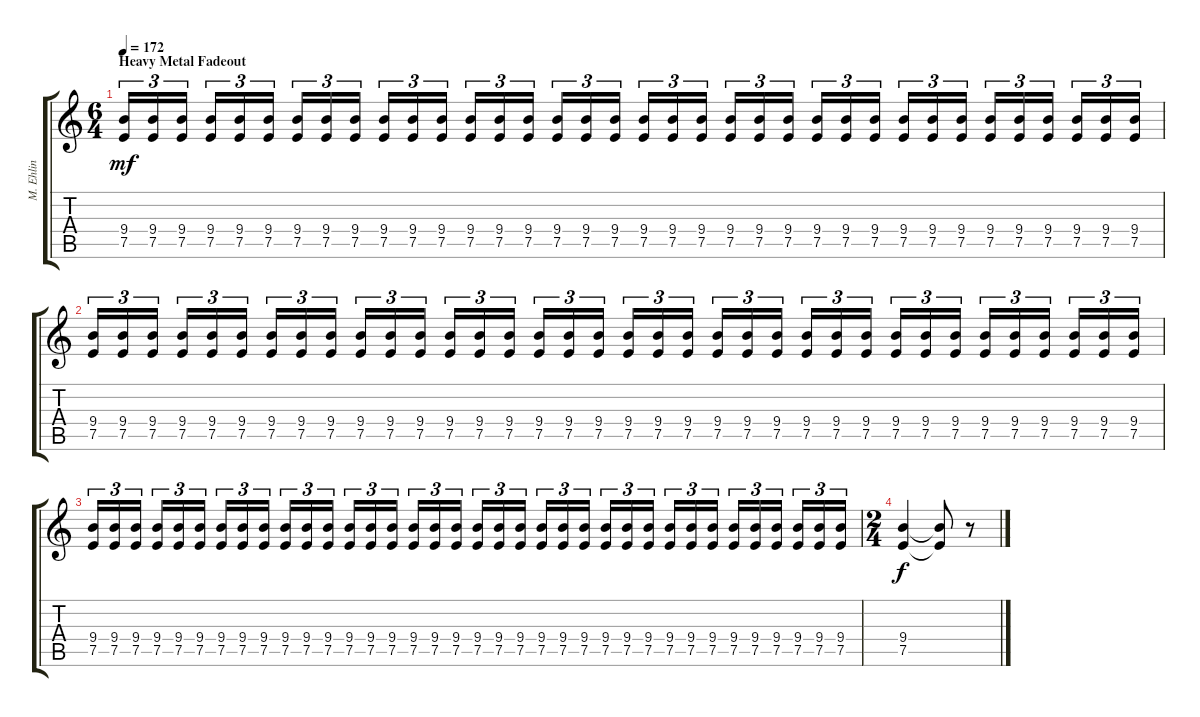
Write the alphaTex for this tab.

\track ("M. Ehlin" "M. Ehlin") {instrument overdrivenguitar}
\staff {score tabs}
\tuning (E4 B3 G3 D3 A2 E2) {hide}
\ts (6 4)
\section ("" "Heavy Metal Fadeout")
\tempo 172
\clef g2
\ks c
(9.4 7.5).16{tu (3 2) dy mf} (9.4 7.5).16{tu (3 2)} (9.4 7.5).16{tu (3 2)} (9.4 7.5).16{tu (3 2)} (9.4 7.5).16{tu (3 2)} (9.4 7.5).16{tu (3 2)} (9.4 7.5).16{tu (3 2)} (9.4 7.5).16{tu (3 2)} (9.4 7.5).16{tu (3 2)} (9.4 7.5).16{tu (3 2)} (9.4 7.5).16{tu (3 2)} (9.4 7.5).16{tu (3 2)} (9.4 7.5).16{tu (3 2)} (9.4 7.5).16{tu (3 2)} (9.4 7.5).16{tu (3 2)} (9.4 7.5).16{tu (3 2)} (9.4 7.5).16{tu (3 2)} (9.4 7.5).16{tu (3 2)} (9.4 7.5).16{tu (3 2)} (9.4 7.5).16{tu (3 2)} (9.4 7.5).16{tu (3 2)} (9.4 7.5).16{tu (3 2)} (9.4 7.5).16{tu (3 2)} (9.4 7.5).16{tu (3 2)} (9.4 7.5).16{tu (3 2)} (9.4 7.5).16{tu (3 2)} (9.4 7.5).16{tu (3 2)} (9.4 7.5).16{tu (3 2)} (9.4 7.5).16{tu (3 2)} (9.4 7.5).16{tu (3 2)} (9.4 7.5).16{tu (3 2)} (9.4 7.5).16{tu (3 2)} (9.4 7.5).16{tu (3 2)} (9.4 7.5).16{tu (3 2)} (9.4 7.5).16{tu (3 2)} (9.4 7.5).16{tu (3 2)} |
(9.4 7.5).16{tu (3 2)} (9.4 7.5).16{tu (3 2)} (9.4 7.5).16{tu (3 2)} (9.4 7.5).16{tu (3 2)} (9.4 7.5).16{tu (3 2)} (9.4 7.5).16{tu (3 2)} (9.4 7.5).16{tu (3 2)} (9.4 7.5).16{tu (3 2)} (9.4 7.5).16{tu (3 2)} (9.4 7.5).16{tu (3 2)} (9.4 7.5).16{tu (3 2)} (9.4 7.5).16{tu (3 2)} (9.4 7.5).16{tu (3 2)} (9.4 7.5).16{tu (3 2)} (9.4 7.5).16{tu (3 2)} (9.4 7.5).16{tu (3 2)} (9.4 7.5).16{tu (3 2)} (9.4 7.5).16{tu (3 2)} (9.4 7.5).16{tu (3 2)} (9.4 7.5).16{tu (3 2)} (9.4 7.5).16{tu (3 2)} (9.4 7.5).16{tu (3 2)} (9.4 7.5).16{tu (3 2)} (9.4 7.5).16{tu (3 2)} (9.4 7.5).16{tu (3 2)} (9.4 7.5).16{tu (3 2)} (9.4 7.5).16{tu (3 2)} (9.4 7.5).16{tu (3 2)} (9.4 7.5).16{tu (3 2)} (9.4 7.5).16{tu (3 2)} (9.4 7.5).16{tu (3 2)} (9.4 7.5).16{tu (3 2)} (9.4 7.5).16{tu (3 2)} (9.4 7.5).16{tu (3 2)} (9.4 7.5).16{tu (3 2)} (9.4 7.5).16{tu (3 2)} |
(9.4 7.5).16{tu (3 2)} (9.4 7.5).16{tu (3 2)} (9.4 7.5).16{tu (3 2)} (9.4 7.5).16{tu (3 2)} (9.4 7.5).16{tu (3 2)} (9.4 7.5).16{tu (3 2)} (9.4 7.5).16{tu (3 2)} (9.4 7.5).16{tu (3 2)} (9.4 7.5).16{tu (3 2)} (9.4 7.5).16{tu (3 2)} (9.4 7.5).16{tu (3 2)} (9.4 7.5).16{tu (3 2)} (9.4 7.5).16{tu (3 2)} (9.4 7.5).16{tu (3 2)} (9.4 7.5).16{tu (3 2)} (9.4 7.5).16{tu (3 2)} (9.4 7.5).16{tu (3 2)} (9.4 7.5).16{tu (3 2)} (9.4 7.5).16{tu (3 2)} (9.4 7.5).16{tu (3 2)} (9.4 7.5).16{tu (3 2)} (9.4 7.5).16{tu (3 2)} (9.4 7.5).16{tu (3 2)} (9.4 7.5).16{tu (3 2)} (9.4 7.5).16{tu (3 2)} (9.4 7.5).16{tu (3 2)} (9.4 7.5).16{tu (3 2)} (9.4 7.5).16{tu (3 2)} (9.4 7.5).16{tu (3 2)} (9.4 7.5).16{tu (3 2)} (9.4 7.5).16{tu (3 2)} (9.4 7.5).16{tu (3 2)} (9.4 7.5).16{tu (3 2)} (9.4 7.5).16{tu (3 2)} (9.4 7.5).16{tu (3 2)} (9.4 7.5).16{tu (3 2)} |
\ts (2 4)
(9.4 7.5).4{dy f} (9.4{t} 7.5{t}).8 r.8
